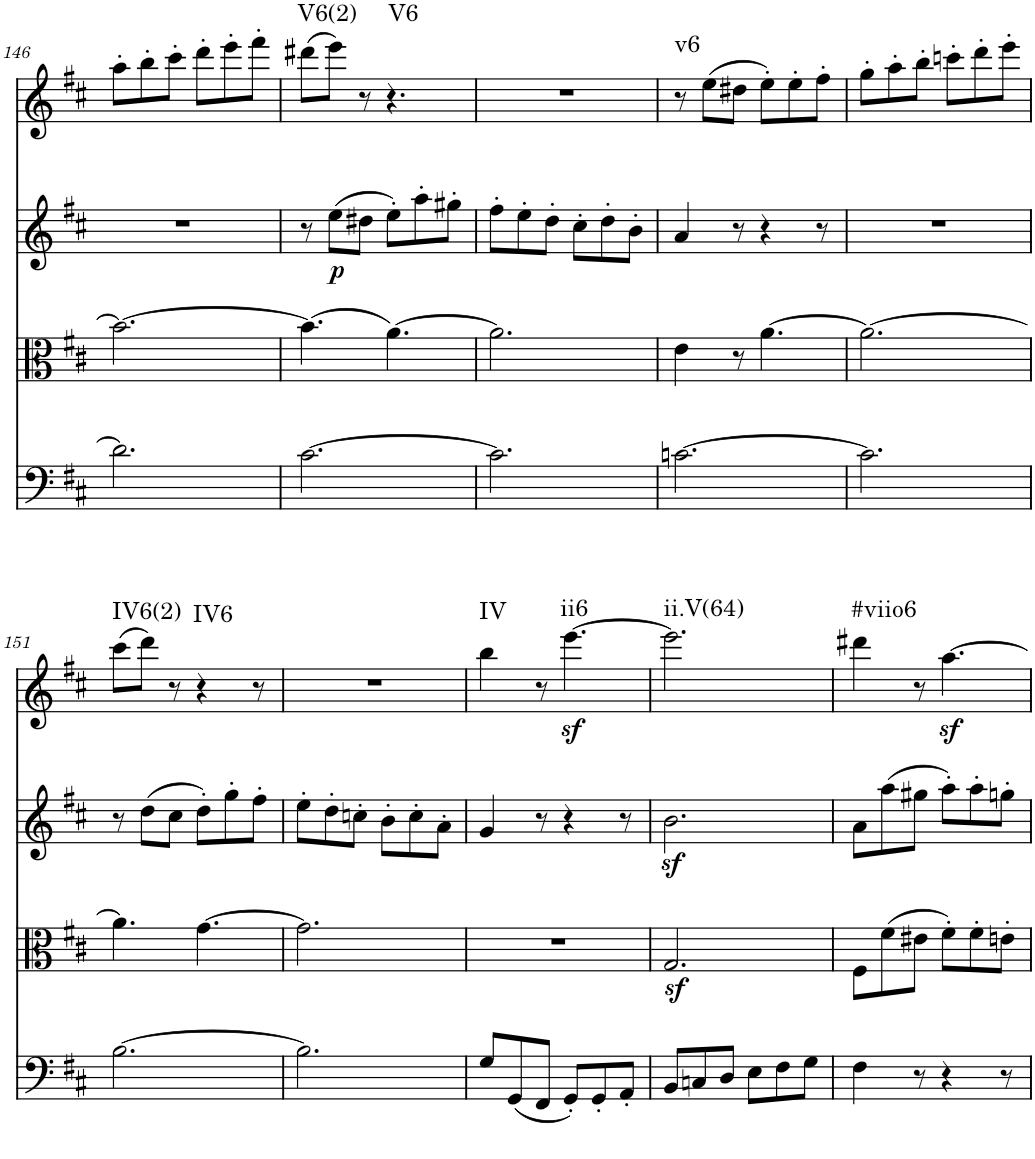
**kern	**kern	**kern	**dynam	**kern	**dynam	**harte
*part4	*part3	*part2	*part2	*part1	*part1	*part1
*staff4	*staff3	*staff2	*staff2	*staff1	*staff1	*
*I"Violoncello	*I"Viola	*I"Violin II	*	*I"Violin I	*	*
*I'Vc	*I'Vla	*I'Vln	*	*I'Vln	*	*
!!LO:PB:g=z
*clefF4	*clefC3	*clefG2	*	*clefG2	*	*
*k[f#c#]	*k[f#c#]	*k[f#c#]	*	*k[f#c#]	*	*
*M6/8	*M6/8	*M6/8	*	*M6/8	*	*
=146	=146	=146	=146	=146	=146	=146
2.d\]	2.b\_	2.r	.	8aa'\L	.	.
.	.	.	.	8bb'\	.	.
.	.	.	.	8ccc#'\J	.	.
.	.	.	.	8ddd'\L	.	.
.	.	.	.	8eee'\	.	.
.	.	.	.	8fff#'\J	.	.
=147	=147	=147	=147	=147	=147	=147
!	!	!	!	!	!	!LO:H:kt=V6(2)
[2.c#\	(4.b\]	8r	.	(8ddd#X\L	.	N
!	!	!	!LO:DY:b	!	!	!
.	.	(8ee\L	p	8eee\J)	.	.
.	.	8dd#X\J	.	8r	.	.
!	!	!	!	!	!	!LO:H:kt=V6
.	[4.a\)	8ee'\L)	.	4.r	.	N
.	.	8aa'\	.	.	.	.
.	.	8gg#X'\J	.	.	.	.
=148	=148	=148	=148	=148	=148	=148
2.c#\]	2.a\]	8ff#'\L	.	2.r	.	.
.	.	8ee'\	.	.	.	.
.	.	8dd'\J	.	.	.	.
.	.	8cc#'\L	.	.	.	.
.	.	8dd'\	.	.	.	.
.	.	8b'\J	.	.	.	.
=149	=149	=149	=149	=149	=149	=149
!	!	!	!	!	!	!LO:H:kt=v6
[2.cn\	4e\	4a/	.	8r	.	N
.	.	.	.	(8ee\L	.	.
.	8r	8r	.	8dd#X\J	.	.
.	[4.a\	4r	.	8ee'\L)	.	.
.	.	.	.	8ee'\	.	.
.	.	8r	.	8ff#'\J	.	.
=150	=150	=150	=150	=150	=150	=150
2.c\]	2.a\_	2.r	.	8gg'\L	.	.
.	.	.	.	8aa'\	.	.
.	.	.	.	8bb'\J	.	.
.	.	.	.	8cccn'\L	.	.
.	.	.	.	8ddd'\	.	.
.	.	.	.	8eee'\J	.	.
!!LO:LB:g=z
=151	=151	=151	=151	=151	=151	=151
!	!	!	!	!	!	!LO:H:kt=IV6(2)
[2.B\	4.a\]	8r	.	(8ccc#\L	.	N
.	.	(8dd\L	.	8ddd\J)	.	.
.	.	8cc#\J	.	8r	.	.
!	!	!	!	!	!	!LO:H:kt=IV6
.	[4.g\	8dd'\L)	.	4r	.	N
.	.	8gg'\	.	.	.	.
.	.	8ff#'\J	.	8r	.	.
=152	=152	=152	=152	=152	=152	=152
2.B\]	2.g\]	8ee'\L	.	2.r	.	.
.	.	8dd'\	.	.	.	.
.	.	8ccn'\J	.	.	.	.
.	.	8b'\L	.	.	.	.
.	.	8cc'\	.	.	.	.
.	.	8a'\J	.	.	.	.
=153	=153	=153	=153	=153	=153	=153
!	!	!	!	!	!	!LO:H:kt=IV
8G/L	2.r	4g/	.	4bb\	.	N
(8GG/	.	.	.	.	.	.
8FF#/J	.	8r	.	8r	.	.
!	!	!	!	!	!LO:DY:b	!LO:H:kt=ii6
8GG'/L)	.	4r	.	[4.eee\	sf	N
8GG'/	.	.	.	.	.	.
8AA'/J	.	8r	.	.	.	.
=154	=154	=154	=154	=154	=154	=154
!	!	!	!	!	!	!LO:H:kt=ii.V(64)
8BB/L	2.Gz</	2.bz<\	.	2.eee\]	.	N
8Cn/	.	.	.	.	.	.
8D/J	.	.	.	.	.	.
8E\L	.	.	.	.	.	.
8F#\	.	.	.	.	.	.
8G\J	.	.	.	.	.	.
=155	=155	=155	=155	=155	=155	=155
!	!	!	!	!	!	!LO:H:kt=#viio6
4F#\	8F#\L	8a\L	.	4ddd#X\	.	N
.	(8f#\	(8aa\	.	.	.	.
8r	8e#X\J	8gg#X\J	.	8r	.	.
4r	8f#'\L)	8aa'\L)	.	[4.aaz<\	.	.
.	8f#'\	8aa'\	.	.	.	.
8r	8en'\J	8ggn'\J	.	.	.	.
=	=	=	=	=	=	=
*-	*-	*-	*-	*-	*-	*-
